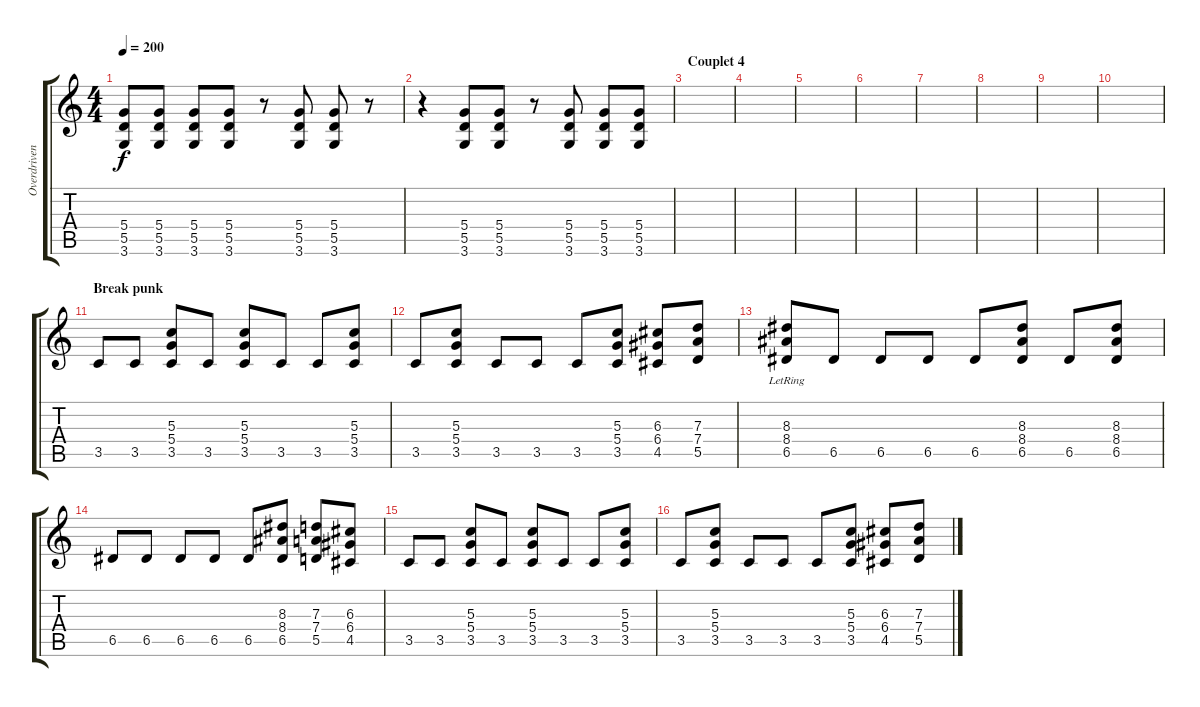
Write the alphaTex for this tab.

\track ("Overdriven guitar" "Overdriven") {instrument overdrivenguitar}
\staff {score tabs}
\tuning (E4 B3 G3 D3 A2 E2) {hide}
\ts (4 4)
\tempo 200
\clef g2
\ks c
(5.4 5.5 3.6).8{dy f} (5.4 5.5 3.6).8 (5.4 5.5 3.6).8 (5.4 5.5 3.6).8 r.8 (5.4 5.5 3.6).8 (5.4 5.5 3.6).8 r.8 |
r.4 (5.4 5.5 3.6).8 (5.4 5.5 3.6).8 r.8 (5.4 5.5 3.6).8 (5.4 5.5 3.6).8 (5.4 5.5 3.6).8 |
\section ("" "Couplet 4")
|
|
|
|
|
|
|
|
\section ("" "Break punk")
3.5.8 3.5.8 (5.3 5.4 3.5).8 3.5.8 (5.3 5.4 3.5).8 3.5.8 3.5.8 (5.3 5.4 3.5).8 |
3.5.8 (5.3 5.4 3.5).8 3.5.8 3.5.8 3.5.8 (5.3 5.4 3.5).8 (6.3 6.4 4.5).8 (7.3 7.4 5.5).8 |
(8.3{lr} 8.4{lr} 6.5).8 6.5.8 6.5.8 6.5.8 6.5.8 (8.3 8.4 6.5).8 6.5.8 (8.3 8.4 6.5).8 |
6.5.8 6.5.8 6.5.8 6.5.8 6.5.8 (8.3 8.4 6.5).8 (7.3 7.4 5.5).8 (6.3 6.4 4.5).8 |
3.5.8 3.5.8 (5.3 5.4 3.5).8 3.5.8 (5.3 5.4 3.5).8 3.5.8 3.5.8 (5.3 5.4 3.5).8 |
3.5.8 (5.3 5.4 3.5).8 3.5.8 3.5.8 3.5.8 (5.3 5.4 3.5).8 (6.3 6.4 4.5).8 (7.3 7.4 5.5).8
